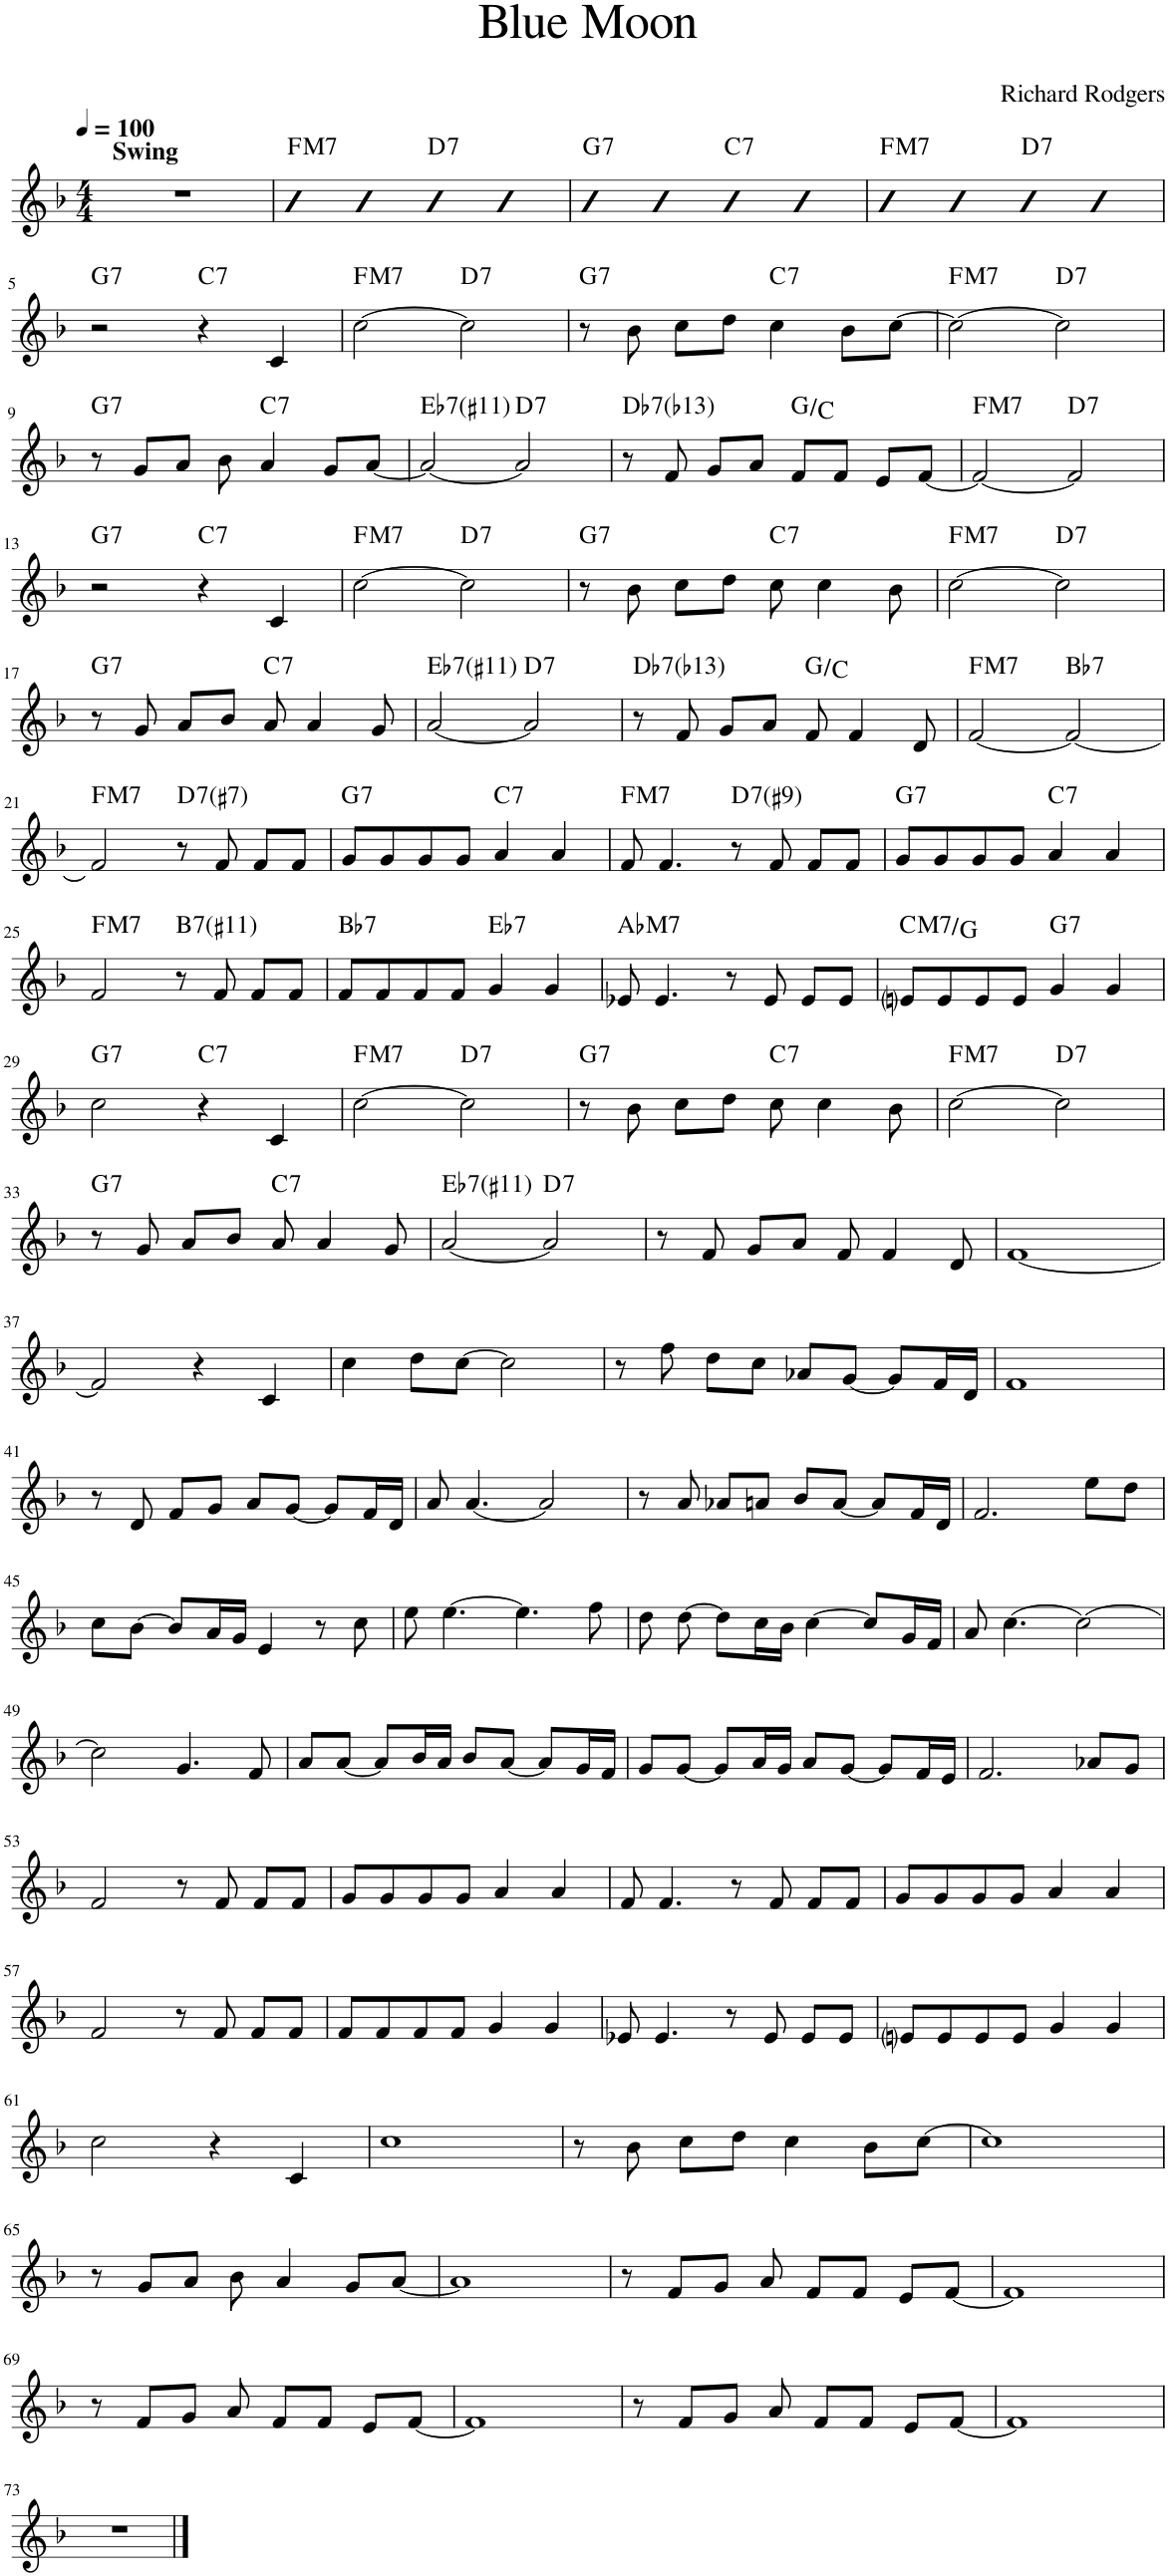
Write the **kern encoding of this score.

**kern	**harte
*part1	*part1
*staff1	*
*I"Piano	*
*I'Pno.	*
*clefG2	*
*k[b-]	*
*M4/4	*
*MM100	*
=1	=1
!LO:TX:a:B:t=Swing	!
1r	.
=2	=2
!	!LO:H:kt=M7
4b-	F:maj7
4b-	.
!	!LO:H:kt=7
4b-	D:7
4b-	.
=3	=3
!	!LO:H:kt=7
4b-	G:7
4b-	.
!	!LO:H:kt=7
4b-	C:7
4b-	.
=4	=4
!	!LO:H:kt=M7
4b-	F:maj7
4b-	.
!	!LO:H:kt=7
4b-	D:7
4b-	.
!!LO:LB:g=z
=5	=5
!	!LO:H:kt=7
2r	G:7
!	!LO:H:kt=7
4r	C:7
4c/	.
=6	=6
!	!LO:H:kt=M7
[2cc\	F:maj7
!	!LO:H:kt=7
2cc\]	D:7
=7	=7
!	!LO:H:kt=7
8r	G:7
8b-\	.
8cc\L	.
8dd\J	.
!	!LO:H:kt=7
4cc\	C:7
8b-\L	.
[8cc\J	.
=8	=8
!	!LO:H:kt=M7
2cc\_	F:maj7
!	!LO:H:kt=7
2cc\]	D:7
!!LO:LB:g=z
=9	=9
!	!LO:H:kt=7
8r	G:7
8g/L	.
8a/J	.
8b-\	.
!	!LO:H:kt=7
4a/	C:7
8g/L	.
[8a/J	.
=10	=10
!	!LO:H:kt=7
2a/_	Eb:7(#11)
!	!LO:H:kt=7
2a/]	D:7
=11	=11
!	!LO:H:kt=7
8r	Db:7(b13)
8f/	.
8g/L	.
8a/J	.
8f/L	G:maj/4
8f/J	.
8e/L	.
[8f/J	.
=12	=12
!	!LO:H:kt=M7
2f/_	F:maj7
!	!LO:H:kt=7
2f/]	D:7
!!LO:LB:g=z
=13	=13
!	!LO:H:kt=7
2r	G:7
!	!LO:H:kt=7
4r	C:7
4c/	.
=14	=14
!	!LO:H:kt=M7
[2cc\	F:maj7
!	!LO:H:kt=7
2cc\]	D:7
=15	=15
!	!LO:H:kt=7
8r	G:7
8b-\	.
8cc\L	.
8dd\J	.
!	!LO:H:kt=7
8cc\	C:7
4cc\	.
8b-\	.
=16	=16
!	!LO:H:kt=M7
[2cc\	F:maj7
!	!LO:H:kt=7
2cc\]	D:7
!!LO:LB:g=z
=17	=17
!	!LO:H:kt=7
8r	G:7
8g/	.
8a/L	.
8b-/J	.
!	!LO:H:kt=7
8a/	C:7
4a/	.
8g/	.
=18	=18
!	!LO:H:kt=7
[2a/	Eb:7(#11)
!	!LO:H:kt=7
2a/]	D:7
=19	=19
!	!LO:H:kt=7
8r	Db:7(b13)
8f/	.
8g/L	.
8a/J	.
8f/	G:maj/4
4f/	.
8d/	.
=20	=20
!	!LO:H:kt=M7
[2f/	F:maj7
!	!LO:H:kt=7
2f/_	Bb:7
!!LO:LB:g=z
=21	=21
!	!LO:H:kt=M7
2f/]	F:maj7
!	!LO:H:kt=7
8r	D:7(#7)
8f/	.
8f/L	.
8f/J	.
=22	=22
!	!LO:H:kt=7
8g/L	G:7
8g/	.
8g/	.
8g/J	.
!	!LO:H:kt=7
4a/	C:7
4a/	.
=23	=23
!	!LO:H:kt=M7
8f/	F:maj7
4.f/	.
!	!LO:H:kt=7
8r	D:7(#9)
8f/	.
8f/L	.
8f/J	.
=24	=24
!	!LO:H:kt=7
8g/L	G:7
8g/	.
8g/	.
8g/J	.
!	!LO:H:kt=7
4a/	C:7
4a/	.
!!LO:LB:g=z
=25	=25
!	!LO:H:kt=M7
2f/	F:maj7
!	!LO:H:kt=7
8r	B:7(#11)
8f/	.
8f/L	.
8f/J	.
=26	=26
!	!LO:H:kt=7
8f/L	Bb:7
8f/	.
8f/	.
8f/J	.
!	!LO:H:kt=7
4g/	Eb:7
4g/	.
=27	=27
!	!LO:H:kt=M7
8e-X/	Ab:maj7
4.e-/	.
8r	.
8e-/	.
8e-/L	.
8e-/J	.
=28	=28
!	!LO:H:kt=M7
8eni/L	C:maj7/5
8e/	.
8e/	.
8e/J	.
!	!LO:H:kt=7
4g/	G:7
4g/	.
!!LO:LB:g=z
=29	=29
!	!LO:H:kt=7
2cc\	G:7
!	!LO:H:kt=7
4r	C:7
4c/	.
=30	=30
!	!LO:H:kt=M7
[2cc\	F:maj7
!	!LO:H:kt=7
2cc\]	D:7
=31	=31
!	!LO:H:kt=7
8r	G:7
8b-\	.
8cc\L	.
8dd\J	.
!	!LO:H:kt=7
8cc\	C:7
4cc\	.
8b-\	.
=32	=32
!	!LO:H:kt=M7
[2cc\	F:maj7
!	!LO:H:kt=7
2cc\]	D:7
!!LO:LB:g=z
=33	=33
!	!LO:H:kt=7
8r	G:7
8g/	.
8a/L	.
8b-/J	.
!	!LO:H:kt=7
8a/	C:7
4a/	.
8g/	.
=34	=34
!	!LO:H:kt=7
[2a/	Eb:7(#11)
!	!LO:H:kt=7
2a/]	D:7
=35	=35
8r	.
8f/	.
8g/L	.
8a/J	.
8f/	.
4f/	.
8d/	.
=36	=36
[1f	.
!!LO:LB:g=z
=37	=37
2f/]	.
4r	.
4c/	.
=38	=38
4cc\	.
8dd\L	.
[8cc\J	.
2cc\]	.
=39	=39
8r	.
8ff\	.
8dd\L	.
8cc\J	.
8a-X/L	.
[8g/J	.
8g/L]	.
16f/L	.
16d/JJ	.
=40	=40
1f	.
!!LO:LB:g=z
=41	=41
8r	.
8d/	.
8f/L	.
8g/J	.
8a/L	.
[8g/J	.
8g/L]	.
16f/L	.
16d/JJ	.
=42	=42
8a/	.
[4.a/	.
2a/]	.
=43	=43
8r	.
8a/	.
8a-X/L	.
8an/J	.
8b-/L	.
[8a/J	.
8a/L]	.
16f/L	.
16d/JJ	.
=44	=44
2.f/	.
8ee\L	.
8dd\J	.
!!LO:LB:g=z
=45	=45
8cc\L	.
[8b-\J	.
8b-/L]	.
16a/L	.
16g/JJ	.
4e/	.
8r	.
8cc\	.
=46	=46
8ee\	.
[4.ee\	.
4.ee\]	.
8ff\	.
=47	=47
8dd\	.
[8dd\	.
8dd\L]	.
16cc\L	.
16b-\JJ	.
[4cc\	.
8cc/L]	.
16g/L	.
16f/JJ	.
=48	=48
8a/	.
[4.cc\	.
2cc\_	.
!!LO:LB:g=z
=49	=49
2cc\]	.
4.g/	.
8f/	.
=50	=50
8a/L	.
[8a/J	.
8a/L]	.
16b-/L	.
16a/JJ	.
8b-/L	.
[8a/J	.
8a/L]	.
16g/L	.
16f/JJ	.
=51	=51
8g/L	.
[8g/J	.
8g/L]	.
16a/L	.
16g/JJ	.
8a/L	.
[8g/J	.
8g/L]	.
16f/L	.
16e/JJ	.
=52	=52
2.f/	.
8a-X/L	.
8g/J	.
!!LO:LB:g=z
=53	=53
2f/	.
8r	.
8f/	.
8f/L	.
8f/J	.
=54	=54
8g/L	.
8g/	.
8g/	.
8g/J	.
4a/	.
4a/	.
=55	=55
8f/	.
4.f/	.
8r	.
8f/	.
8f/L	.
8f/J	.
=56	=56
8g/L	.
8g/	.
8g/	.
8g/J	.
4a/	.
4a/	.
!!LO:LB:g=z
=57	=57
2f/	.
8r	.
8f/	.
8f/L	.
8f/J	.
=58	=58
8f/L	.
8f/	.
8f/	.
8f/J	.
4g/	.
4g/	.
=59	=59
8e-X/	.
4.e-/	.
8r	.
8e-/	.
8e-/L	.
8e-/J	.
=60	=60
8eni/L	.
8e/	.
8e/	.
8e/J	.
4g/	.
4g/	.
!!LO:LB:g=z
=61	=61
2cc\	.
4r	.
4c/	.
=62	=62
1cc	.
=63	=63
8r	.
8b-\	.
8cc\L	.
8dd\J	.
4cc\	.
8b-\L	.
[8cc\J	.
=64	=64
1cc]	.
!!LO:LB:g=z
=65	=65
8r	.
8g/L	.
8a/J	.
8b-\	.
4a/	.
8g/L	.
[8a/J	.
=66	=66
1a]	.
=67	=67
8r	.
8f/L	.
8g/J	.
8a/	.
8f/L	.
8f/J	.
8e/L	.
[8f/J	.
=68	=68
1f]	.
!!LO:LB:g=z
=69	=69
8r	.
8f/L	.
8g/J	.
8a/	.
8f/L	.
8f/J	.
8e/L	.
[8f/J	.
=70	=70
1f]	.
=71	=71
8r	.
8f/L	.
8g/J	.
8a/	.
8f/L	.
8f/J	.
8e/L	.
[8f/J	.
=72	=72
1f]	.
!!LO:LB:g=z
=73	=73
1r	.
==	==
*-	*-
